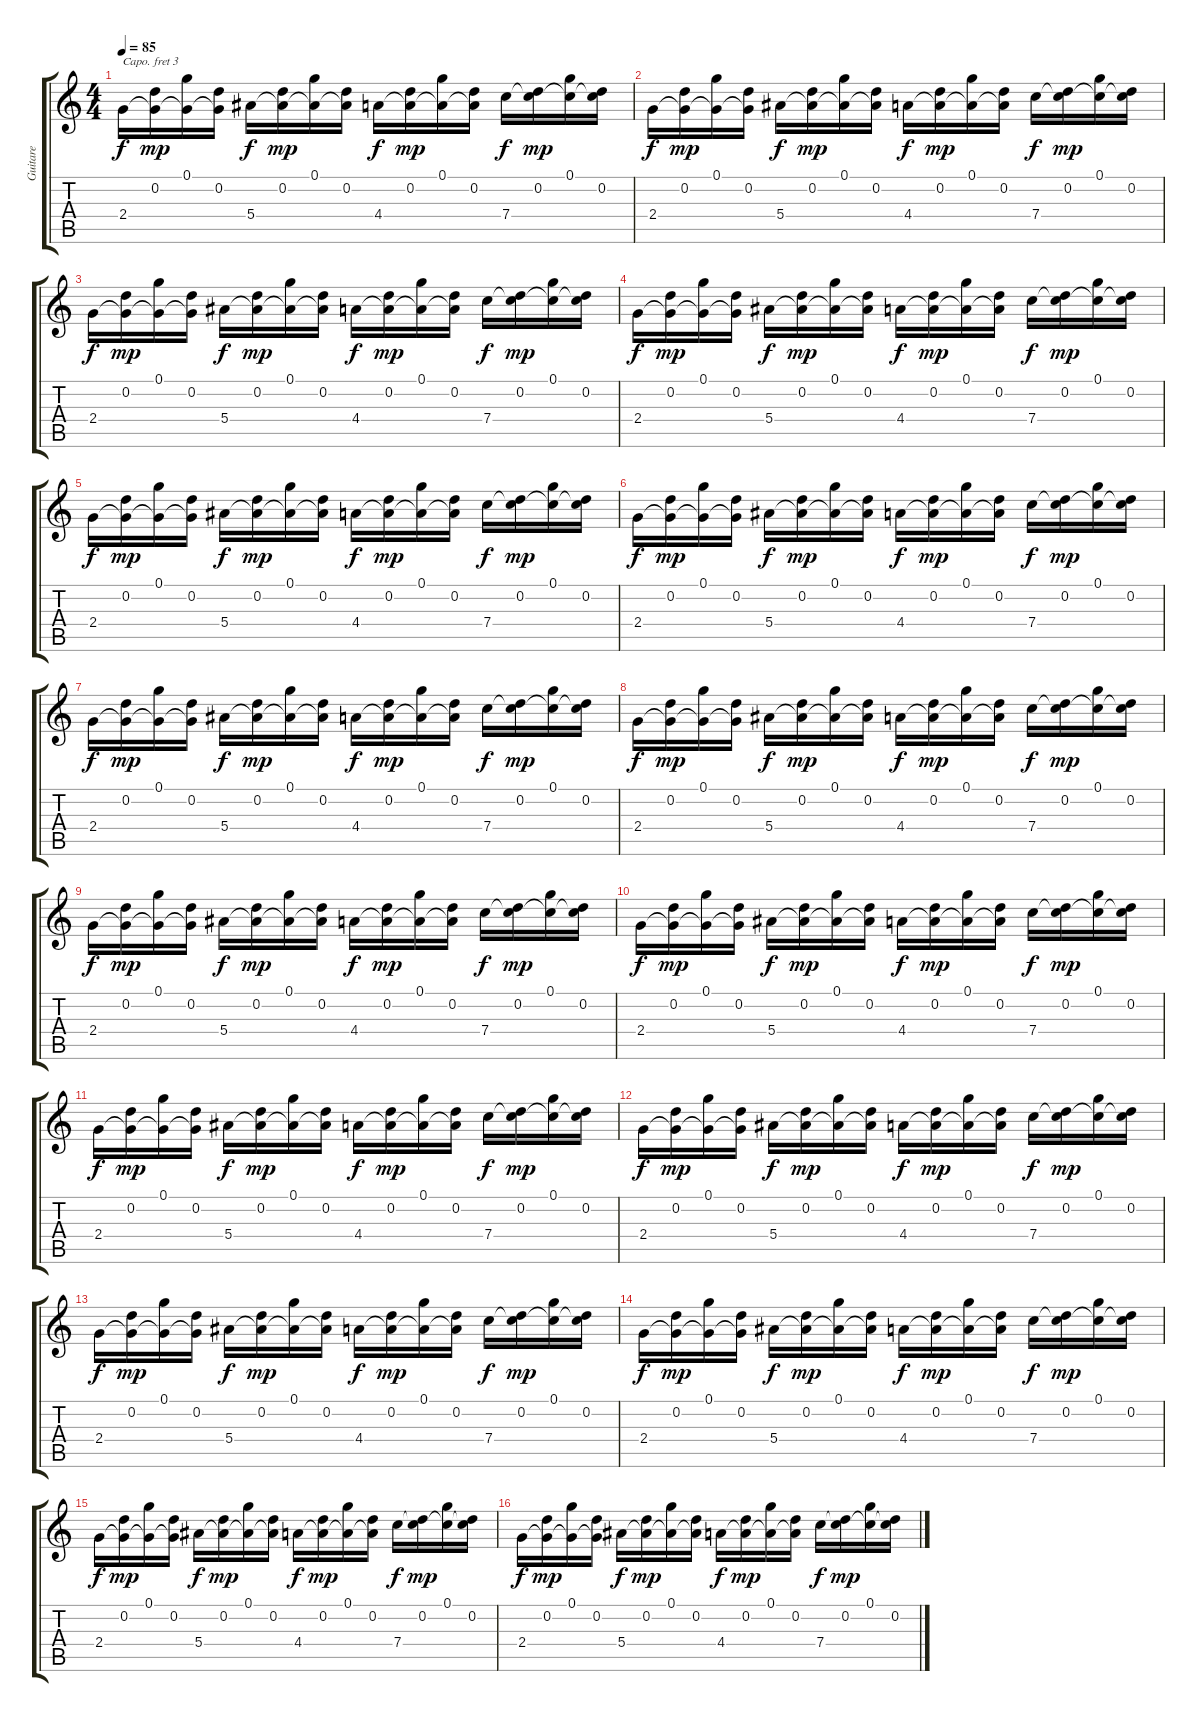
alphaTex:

\track ("Guitare" "Guitare") {instrument acousticguitarsteel}
\staff {score tabs}
\capo 3
\tuning (E4 B3 G3 D3 A2 E2) {hide}
\ts (4 4)
\tempo 85
\clef g2
\ks c
2.4.16{dy f instrument acousticguitarsteel} (0.2 2.4{t}).16{dy mp} (0.1 2.4{t}).16 (0.2 2.4{t}).16 5.4.16{dy f} (0.2 5.4{t}).16{dy mp} (0.1 5.4{t}).16 (0.2 5.4{t}).16 4.4.16{dy f} (0.2 4.4{t}).16{dy mp} (0.1 4.4{t}).16 (0.2 4.4{t}).16 7.4.16{dy f} (0.2 7.4{t}).16{dy mp} (0.1 7.4{t}).16 (0.2 7.4{t}).16 |
2.4.16{dy f} (0.2 2.4{t}).16{dy mp} (0.1 2.4{t}).16 (0.2 2.4{t}).16 5.4.16{dy f} (0.2 5.4{t}).16{dy mp} (0.1 5.4{t}).16 (0.2 5.4{t}).16 4.4.16{dy f} (0.2 4.4{t}).16{dy mp} (0.1 4.4{t}).16 (0.2 4.4{t}).16 7.4.16{dy f} (0.2 7.4{t}).16{dy mp} (0.1 7.4{t}).16 (0.2 7.4{t}).16 |
2.4.16{dy f} (0.2 2.4{t}).16{dy mp} (0.1 2.4{t}).16 (0.2 2.4{t}).16 5.4.16{dy f} (0.2 5.4{t}).16{dy mp} (0.1 5.4{t}).16 (0.2 5.4{t}).16 4.4.16{dy f} (0.2 4.4{t}).16{dy mp} (0.1 4.4{t}).16 (0.2 4.4{t}).16 7.4.16{dy f} (0.2 7.4{t}).16{dy mp} (0.1 7.4{t}).16 (0.2 7.4{t}).16 |
2.4.16{dy f} (0.2 2.4{t}).16{dy mp} (0.1 2.4{t}).16 (0.2 2.4{t}).16 5.4.16{dy f} (0.2 5.4{t}).16{dy mp} (0.1 5.4{t}).16 (0.2 5.4{t}).16 4.4.16{dy f} (0.2 4.4{t}).16{dy mp} (0.1 4.4{t}).16 (0.2 4.4{t}).16 7.4.16{dy f} (0.2 7.4{t}).16{dy mp} (0.1 7.4{t}).16 (0.2 7.4{t}).16 |
2.4.16{dy f} (0.2 2.4{t}).16{dy mp} (0.1 2.4{t}).16 (0.2 2.4{t}).16 5.4.16{dy f} (0.2 5.4{t}).16{dy mp} (0.1 5.4{t}).16 (0.2 5.4{t}).16 4.4.16{dy f} (0.2 4.4{t}).16{dy mp} (0.1 4.4{t}).16 (0.2 4.4{t}).16 7.4.16{dy f} (0.2 7.4{t}).16{dy mp} (0.1 7.4{t}).16 (0.2 7.4{t}).16 |
2.4.16{dy f} (0.2 2.4{t}).16{dy mp} (0.1 2.4{t}).16 (0.2 2.4{t}).16 5.4.16{dy f} (0.2 5.4{t}).16{dy mp} (0.1 5.4{t}).16 (0.2 5.4{t}).16 4.4.16{dy f} (0.2 4.4{t}).16{dy mp} (0.1 4.4{t}).16 (0.2 4.4{t}).16 7.4.16{dy f} (0.2 7.4{t}).16{dy mp} (0.1 7.4{t}).16 (0.2 7.4{t}).16 |
2.4.16{dy f} (0.2 2.4{t}).16{dy mp} (0.1 2.4{t}).16 (0.2 2.4{t}).16 5.4.16{dy f} (0.2 5.4{t}).16{dy mp} (0.1 5.4{t}).16 (0.2 5.4{t}).16 4.4.16{dy f} (0.2 4.4{t}).16{dy mp} (0.1 4.4{t}).16 (0.2 4.4{t}).16 7.4.16{dy f} (0.2 7.4{t}).16{dy mp} (0.1 7.4{t}).16 (0.2 7.4{t}).16 |
2.4.16{dy f} (0.2 2.4{t}).16{dy mp} (0.1 2.4{t}).16 (0.2 2.4{t}).16 5.4.16{dy f} (0.2 5.4{t}).16{dy mp} (0.1 5.4{t}).16 (0.2 5.4{t}).16 4.4.16{dy f} (0.2 4.4{t}).16{dy mp} (0.1 4.4{t}).16 (0.2 4.4{t}).16 7.4.16{dy f} (0.2 7.4{t}).16{dy mp} (0.1 7.4{t}).16 (0.2 7.4{t}).16 |
2.4.16{dy f} (0.2 2.4{t}).16{dy mp} (0.1 2.4{t}).16 (0.2 2.4{t}).16 5.4.16{dy f} (0.2 5.4{t}).16{dy mp} (0.1 5.4{t}).16 (0.2 5.4{t}).16 4.4.16{dy f} (0.2 4.4{t}).16{dy mp} (0.1 4.4{t}).16 (0.2 4.4{t}).16 7.4.16{dy f} (0.2 7.4{t}).16{dy mp} (0.1 7.4{t}).16 (0.2 7.4{t}).16 |
2.4.16{dy f} (0.2 2.4{t}).16{dy mp} (0.1 2.4{t}).16 (0.2 2.4{t}).16 5.4.16{dy f} (0.2 5.4{t}).16{dy mp} (0.1 5.4{t}).16 (0.2 5.4{t}).16 4.4.16{dy f} (0.2 4.4{t}).16{dy mp} (0.1 4.4{t}).16 (0.2 4.4{t}).16 7.4.16{dy f} (0.2 7.4{t}).16{dy mp} (0.1 7.4{t}).16 (0.2 7.4{t}).16 |
2.4.16{dy f} (0.2 2.4{t}).16{dy mp} (0.1 2.4{t}).16 (0.2 2.4{t}).16 5.4.16{dy f} (0.2 5.4{t}).16{dy mp} (0.1 5.4{t}).16 (0.2 5.4{t}).16 4.4.16{dy f} (0.2 4.4{t}).16{dy mp} (0.1 4.4{t}).16 (0.2 4.4{t}).16 7.4.16{dy f} (0.2 7.4{t}).16{dy mp} (0.1 7.4{t}).16 (0.2 7.4{t}).16 |
2.4.16{dy f} (0.2 2.4{t}).16{dy mp} (0.1 2.4{t}).16 (0.2 2.4{t}).16 5.4.16{dy f} (0.2 5.4{t}).16{dy mp} (0.1 5.4{t}).16 (0.2 5.4{t}).16 4.4.16{dy f} (0.2 4.4{t}).16{dy mp} (0.1 4.4{t}).16 (0.2 4.4{t}).16 7.4.16{dy f} (0.2 7.4{t}).16{dy mp} (0.1 7.4{t}).16 (0.2 7.4{t}).16 |
2.4.16{dy f} (0.2 2.4{t}).16{dy mp} (0.1 2.4{t}).16 (0.2 2.4{t}).16 5.4.16{dy f} (0.2 5.4{t}).16{dy mp} (0.1 5.4{t}).16 (0.2 5.4{t}).16 4.4.16{dy f} (0.2 4.4{t}).16{dy mp} (0.1 4.4{t}).16 (0.2 4.4{t}).16 7.4.16{dy f} (0.2 7.4{t}).16{dy mp} (0.1 7.4{t}).16 (0.2 7.4{t}).16 |
2.4.16{dy f} (0.2 2.4{t}).16{dy mp} (0.1 2.4{t}).16 (0.2 2.4{t}).16 5.4.16{dy f} (0.2 5.4{t}).16{dy mp} (0.1 5.4{t}).16 (0.2 5.4{t}).16 4.4.16{dy f} (0.2 4.4{t}).16{dy mp} (0.1 4.4{t}).16 (0.2 4.4{t}).16 7.4.16{dy f} (0.2 7.4{t}).16{dy mp} (0.1 7.4{t}).16 (0.2 7.4{t}).16 |
2.4.16{dy f} (0.2 2.4{t}).16{dy mp} (0.1 2.4{t}).16 (0.2 2.4{t}).16 5.4.16{dy f} (0.2 5.4{t}).16{dy mp} (0.1 5.4{t}).16 (0.2 5.4{t}).16 4.4.16{dy f} (0.2 4.4{t}).16{dy mp} (0.1 4.4{t}).16 (0.2 4.4{t}).16 7.4.16{dy f} (0.2 7.4{t}).16{dy mp} (0.1 7.4{t}).16 (0.2 7.4{t}).16 |
2.4.16{dy f} (0.2 2.4{t}).16{dy mp} (0.1 2.4{t}).16 (0.2 2.4{t}).16 5.4.16{dy f} (0.2 5.4{t}).16{dy mp} (0.1 5.4{t}).16 (0.2 5.4{t}).16 4.4.16{dy f} (0.2 4.4{t}).16{dy mp} (0.1 4.4{t}).16 (0.2 4.4{t}).16 7.4.16{dy f} (0.2 7.4{t}).16{dy mp} (0.1 7.4{t}).16 (0.2 7.4{t}).16
